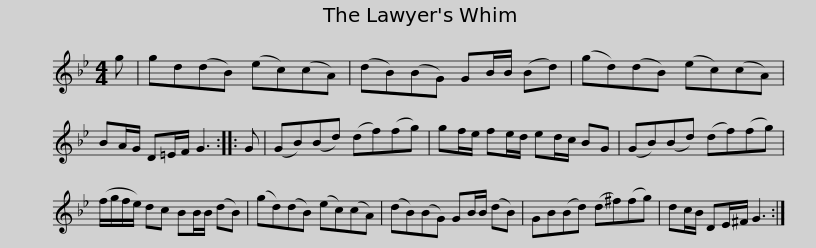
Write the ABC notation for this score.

X:1
L:1/8
M:4/4
I:linebreak $
K:Gmin
V:1 treble
V:1
 g | gd(dB) (ec)(cA) | (dB)(BG) GB/B/ (Bd) | (gd)(dB) (ec)(cA) | BA/G/ D=E/F/ G3 :: %5
 G |$ (GB)(Bd) (df)(fg) | gf/e/ fe/d/ ed/c/ BG | (GB)(Bd) (df)(fg) | (f/g/f/e/) dc BB/B/ (dB) | %10
 (gd)(dB) (ec)(cA) |$ (dB)(BG) GB/B/ (dB) | GB(Bd) (d^f)(fg) | dc/B/ DE/^F/ G3 :| %14
